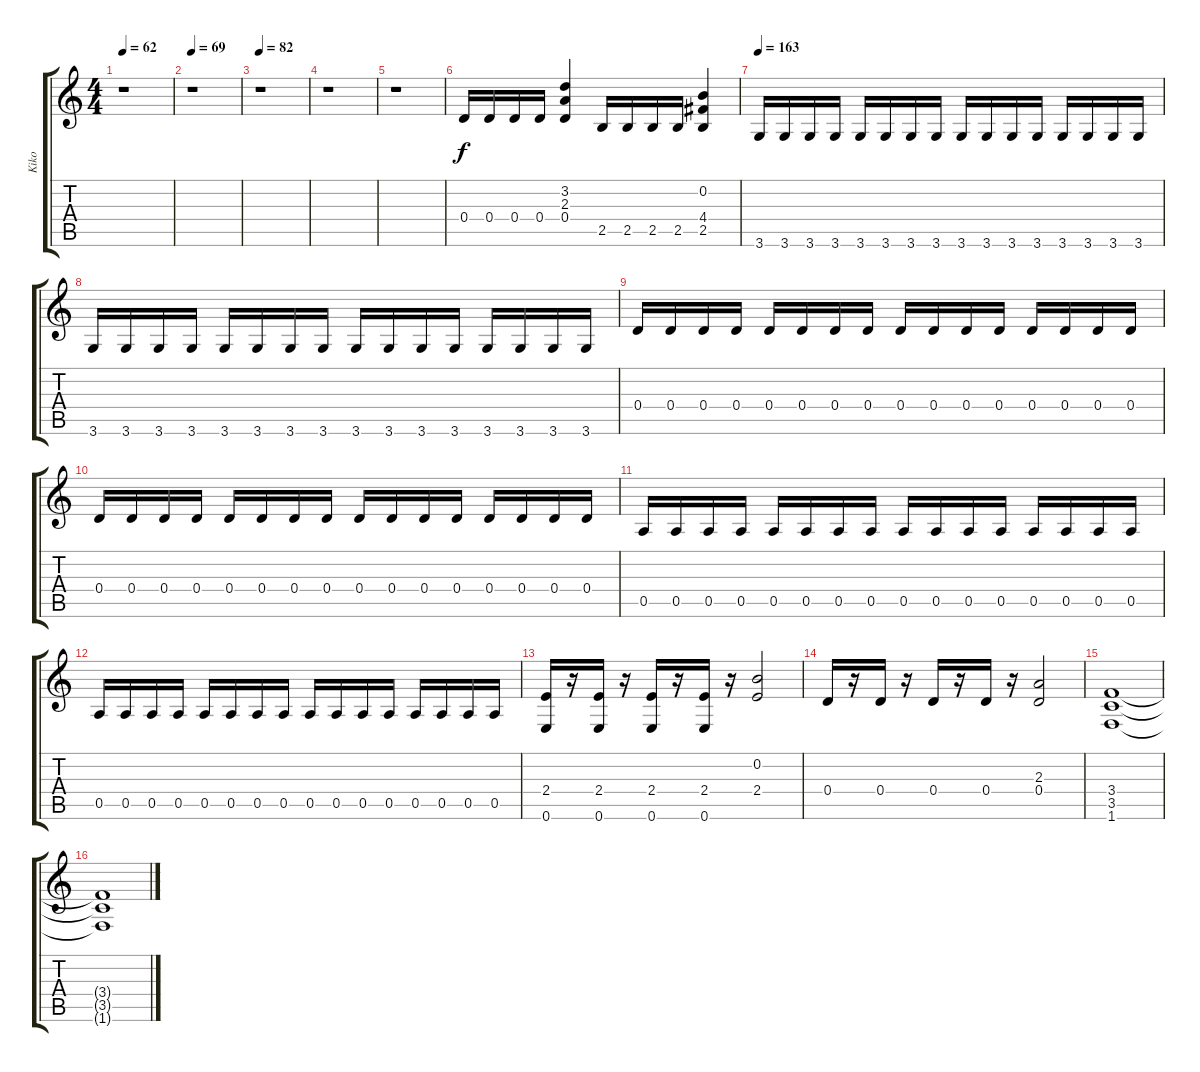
\track ("Kiko" "Kiko") {instrument distortionguitar}
\staff {score tabs}
\tuning (E4 B3 G3 D3 A2 E2) {hide}
\ts (4 4)
\tempo 62
\clef g2
\ks c
r.1{dy f} |
\tempo 69
r.1 |
\tempo 82
r.1 |
r.1 |
r.1 |
0.4.16 0.4.16 0.4.16 0.4.16 (3.2 2.3 0.4).4 2.5.16 2.5.16 2.5.16 2.5.16 (0.2 4.4 2.5).4 |
\tempo 163
3.6.16 3.6.16 3.6.16 3.6.16 3.6.16 3.6.16 3.6.16 3.6.16 3.6.16 3.6.16 3.6.16 3.6.16 3.6.16 3.6.16 3.6.16 3.6.16 |
3.6.16 3.6.16 3.6.16 3.6.16 3.6.16 3.6.16 3.6.16 3.6.16 3.6.16 3.6.16 3.6.16 3.6.16 3.6.16 3.6.16 3.6.16 3.6.16 |
0.4.16 0.4.16 0.4.16 0.4.16 0.4.16 0.4.16 0.4.16 0.4.16 0.4.16 0.4.16 0.4.16 0.4.16 0.4.16 0.4.16 0.4.16 0.4.16 |
0.4.16 0.4.16 0.4.16 0.4.16 0.4.16 0.4.16 0.4.16 0.4.16 0.4.16 0.4.16 0.4.16 0.4.16 0.4.16 0.4.16 0.4.16 0.4.16 |
0.5.16 0.5.16 0.5.16 0.5.16 0.5.16 0.5.16 0.5.16 0.5.16 0.5.16 0.5.16 0.5.16 0.5.16 0.5.16 0.5.16 0.5.16 0.5.16 |
0.5.16 0.5.16 0.5.16 0.5.16 0.5.16 0.5.16 0.5.16 0.5.16 0.5.16 0.5.16 0.5.16 0.5.16 0.5.16 0.5.16 0.5.16 0.5.16 |
(2.4 0.6).16 r.16 (2.4 0.6).16 r.16 (2.4 0.6).16 r.16 (2.4 0.6).16 r.16 (0.2 2.4).2 |
0.4.16 r.16 0.4.16 r.16 0.4.16 r.16 0.4.16 r.16 (2.3 0.4).2 |
(3.4 3.5 1.6).1 |
(3.4{t} 3.5{t} 1.6{t}).1
